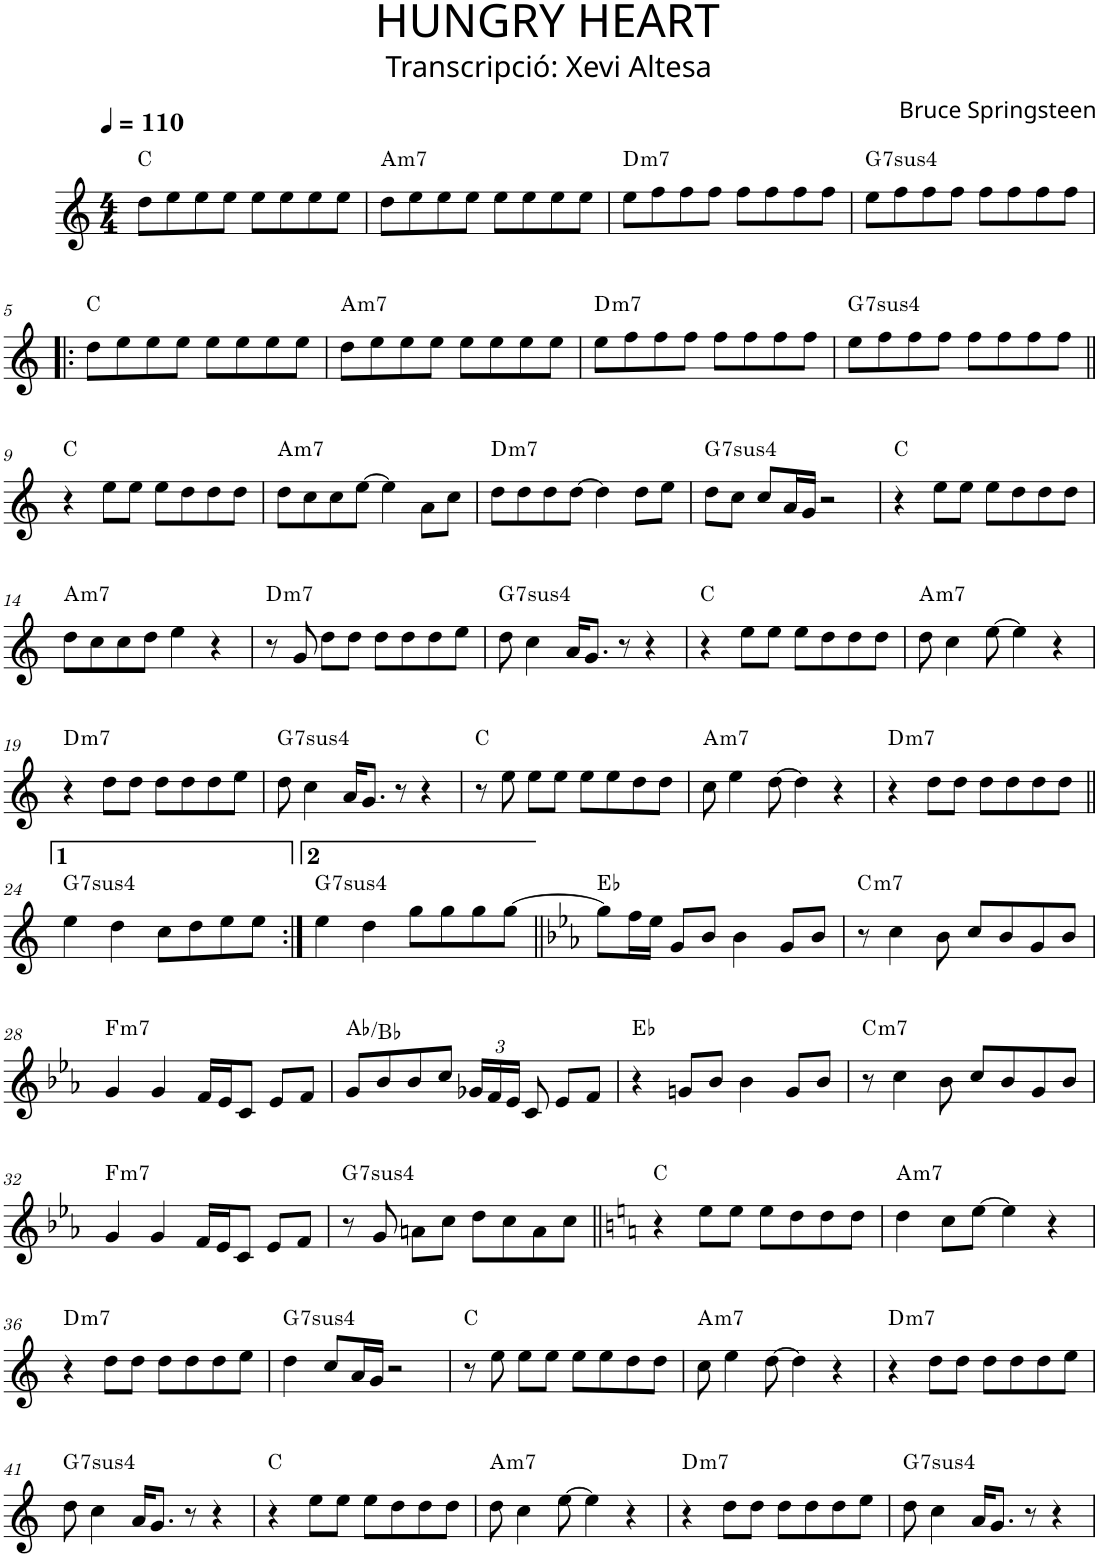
**kern	**harte
*part1	*part1
*staff1	*
*I"P1	*
*clefG2	*
*k[]	*
*M4/4	*
*MM110	*
=1	=1
8dd\L	C:maj
8ee\	.
8ee\	.
8ee\J	.
8ee\L	.
8ee\	.
8ee\	.
8ee\J	.
=2	=2
!	!LO:H:kt=m7
8dd\L	A:min7
8ee\	.
8ee\	.
8ee\J	.
8ee\L	.
8ee\	.
8ee\	.
8ee\J	.
=3	=3
!	!LO:H:kt=m7
8ee\L	D:min7
8ff\	.
8ff\	.
8ff\J	.
8ff\L	.
8ff\	.
8ff\	.
8ff\J	.
=4	=4
!	!LO:H:kt=74
8ee\L	G:sus4(7)
8ff\	.
8ff\	.
8ff\J	.
8ff\L	.
8ff\	.
8ff\	.
8ff\J	.
!!LO:LB:g=z
=5!|:	=5!|:
8dd\L	C:maj
8ee\	.
8ee\	.
8ee\J	.
8ee\L	.
8ee\	.
8ee\	.
8ee\J	.
=6	=6
!	!LO:H:kt=m7
8dd\L	A:min7
8ee\	.
8ee\	.
8ee\J	.
8ee\L	.
8ee\	.
8ee\	.
8ee\J	.
=7	=7
!	!LO:H:kt=m7
8ee\L	D:min7
8ff\	.
8ff\	.
8ff\J	.
8ff\L	.
8ff\	.
8ff\	.
8ff\J	.
=8	=8
!	!LO:H:kt=74
8ee\L	G:sus4(7)
8ff\	.
8ff\	.
8ff\J	.
8ff\L	.
8ff\	.
8ff\	.
8ff\J	.
!!LO:LB:g=z
=9||	=9||
4r	C:maj
8ee\L	.
8ee\J	.
8ee\L	.
8dd\	.
8dd\	.
8dd\J	.
=10	=10
!	!LO:H:kt=m7
8dd\L	A:min7
8cc\	.
8cc\	.
[>8ee\J	.
4ee\]	.
8a\L	.
8cc\J	.
=11	=11
!	!LO:H:kt=m7
8dd\L	D:min7
8dd\	.
8dd\	.
[>8dd\J	.
4dd\]	.
8dd\L	.
8ee\J	.
=12	=12
!	!LO:H:kt=74
8dd\L	G:sus4(7)
8cc\J	.
8cc/L	.
16a/L	.
16g/JJ	.
2r	.
=13	=13
4r	C:maj
8ee\L	.
8ee\J	.
8ee\L	.
8dd\	.
8dd\	.
8dd\J	.
!!LO:LB:g=z
=14	=14
!	!LO:H:kt=m7
8dd\L	A:min7
8cc\	.
8cc\	.
8dd\J	.
4ee\	.
4r	.
=15	=15
!	!LO:H:kt=m7
8r	D:min7
8g/	.
8dd\L	.
8dd\J	.
8dd\L	.
8dd\	.
8dd\	.
8ee\J	.
=16	=16
!	!LO:H:kt=74
8dd\	G:sus4(7)
4cc\	.
16a/KL	.
8.g/J	.
8r	.
4r	.
=17	=17
4r	C:maj
8ee\L	.
8ee\J	.
8ee\L	.
8dd\	.
8dd\	.
8dd\J	.
=18	=18
!	!LO:H:kt=m7
8dd\	A:min7
4cc\	.
[>8ee\	.
4ee\]	.
4r	.
!!LO:LB:g=z
=19	=19
!	!LO:H:kt=m7
4r	D:min7
8dd\L	.
8dd\J	.
8dd\L	.
8dd\	.
8dd\	.
8ee\J	.
=20	=20
!	!LO:H:kt=74
8dd\	G:sus4(7)
4cc\	.
16a/KL	.
8.g/J	.
8r	.
4r	.
=21	=21
8r	C:maj
8ee\	.
8ee\L	.
8ee\J	.
8ee\L	.
8ee\	.
8dd\	.
8dd\J	.
=22	=22
!	!LO:H:kt=m7
8cc\	A:min7
4ee\	.
[>8dd\	.
4dd\]	.
4r	.
=23	=23
!	!LO:H:kt=m7
4r	D:min7
8dd\L	.
8dd\J	.
8dd\L	.
8dd\	.
8dd\	.
8dd\J	.
!!LO:LB:g=z
=24||	=24||
!	!LO:H:kt=74
4ee\	G:sus4(7)
4dd\	.
8cc\L	.
8dd\	.
8ee\	.
8ee\J	.
=25:|!	=25:|!
!	!LO:H:kt=74
4ee\	G:sus4(7)
4dd\	.
8gg\L	.
8gg\	.
8gg\	.
[>8gg\J	.
=26||	=26||
*k[b-e-a-]	*
*E-:	*
8gg\L]	Eb:maj
16ff\L	.
16ee-\JJ	.
8g/L	.
8b-/J	.
4b-\	.
8g/L	.
8b-/J	.
=27	=27
!	!LO:H:kt=m7
8r	C:min7
4cc\	.
8b-\	.
8cc/L	.
8b-/	.
8g/	.
8b-/J	.
!!LO:LB:g=z
=28	=28
!	!LO:H:kt=m7
4g/	F:min7
4g/	.
16f/LL	.
16e-/J	.
8c/J	.
8e-/L	.
8f/J	.
=29	=29
8g/L	Ab:maj/2
8b-/	.
8b-/	.
8cc/J	.
*Xbrackettup	*
24g-X/LL	.
24f/	.
24e-/JJ	.
8c/	.
8e-/L	.
8f/J	.
=30	=30
4r	Eb:maj
8gn/L	.
8b-/J	.
4b-\	.
8g/L	.
8b-/J	.
=31	=31
!	!LO:H:kt=m7
8r	C:min7
4cc\	.
8b-\	.
8cc/L	.
8b-/	.
8g/	.
8b-/J	.
!!LO:LB:g=z
=32	=32
!	!LO:H:kt=m7
4g/	F:min7
4g/	.
16f/LL	.
16e-/J	.
8c/J	.
8e-/L	.
8f/J	.
=33	=33
!	!LO:H:kt=74
8r	G:sus4(7)
8g/	.
8an\L	.
8cc\J	.
8dd\L	.
8cc\	.
8a\	.
8cc\J	.
=34||	=34||
*k[]	*
*C:	*
4r	C:maj
8ee\L	.
8ee\J	.
8ee\L	.
8dd\	.
8dd\	.
8dd\J	.
=35	=35
!	!LO:H:kt=m7
4dd\	A:min7
8cc\L	.
[>8ee\J	.
4ee\]	.
4r	.
!!LO:LB:g=z
=36	=36
!	!LO:H:kt=m7
4r	D:min7
8dd\L	.
8dd\J	.
8dd\L	.
8dd\	.
8dd\	.
8ee\J	.
=37	=37
!	!LO:H:kt=74
4dd\	G:sus4(7)
8cc/L	.
16a/L	.
16g/JJ	.
2r	.
=38	=38
8r	C:maj
8ee\	.
8ee\L	.
8ee\J	.
8ee\L	.
8ee\	.
8dd\	.
8dd\J	.
=39	=39
!	!LO:H:kt=m7
8cc\	A:min7
4ee\	.
[>8dd\	.
4dd\]	.
4r	.
=40	=40
!	!LO:H:kt=m7
4r	D:min7
8dd\L	.
8dd\J	.
8dd\L	.
8dd\	.
8dd\	.
8ee\J	.
!!LO:LB:g=z
=41	=41
!	!LO:H:kt=74
8dd\	G:sus4(7)
4cc\	.
16a/KL	.
8.g/J	.
8r	.
4r	.
=42	=42
4r	C:maj
8ee\L	.
8ee\J	.
8ee\L	.
8dd\	.
8dd\	.
8dd\J	.
=43	=43
!	!LO:H:kt=m7
8dd\	A:min7
4cc\	.
[>8ee\	.
4ee\]	.
4r	.
=44	=44
!	!LO:H:kt=m7
4r	D:min7
8dd\L	.
8dd\J	.
8dd\L	.
8dd\	.
8dd\	.
8ee\J	.
=45	=45
!	!LO:H:kt=74
8dd\	G:sus4(7)
4cc\	.
16a/KL	.
8.g/J	.
8r	.
4r	.
=	=
*-	*-
